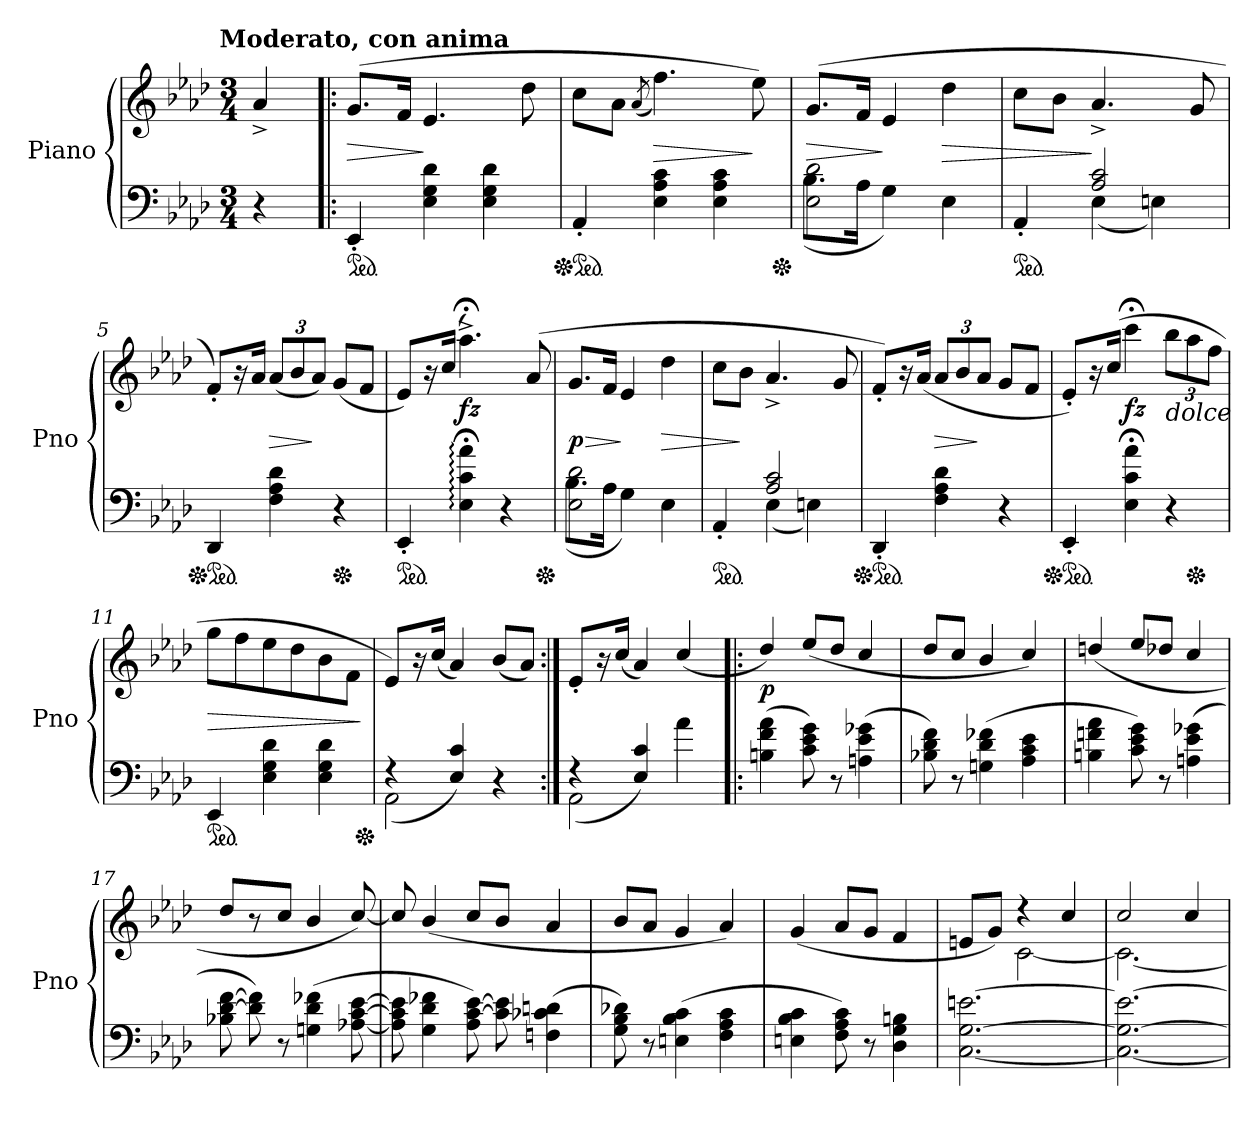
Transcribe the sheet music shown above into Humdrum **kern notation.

**kern	**kern	**dynam
*part1	*part1	*part1
*staff2	*staff1	*staff1/2
*I"Piano	*	*
*I'Pno	*	*
*clefF4	*clefG2	*
*k[b-e-a-d-]	*k[b-e-a-d-]	*
*A-:	*A-:	*
!!LO:TX:omd:t=Moderato, con anima
*M3/4	*M3/4	*
*MM126	*MM126	*
=	=	=
4r	4a-^	.
=1!|:	=1!|:	=1!|:
*ped	*	*
4EE-'	(>8.gL	>
.	16fJk	.
4E- 4G 4d-	4.e-	]
4E- 4G 4d-	.	.
.	8dd-	.
=2	=2	=2
*Xped	*	*
*ped	*	*
4AA-'	8ccL	.
.	8a-J	.
.	(8qa-/	.
4E- 4A- 4c	4.ff)	>
4E- 4A- 4c	.	.
.	8ee-)	]
*Xped	*	*
=3	=3	=3
*^	*	*
2E-\ 2d-\	(>8.B-L	(>8.gL	>
.	16A-Jk	16fJk	.
.	4G)	4e-	]
4ryy	4E-	4dd-	>
=4	=4	=4	=4
*ped	*	*	*
4ryy	4AA-'/	8ccL	.
.	.	8b-J	.
2A- 2c	(4E-	4.a-^	]
.	4En)	.	.
.	.	8g	.
*v	*v	*	*
=5	=5	=5
*Xped	*	*
*ped	*	*
4DD-	8f'L)	.
.	16r	.
.	16a-Jk	.
4F 4A- 4d-	(12a-L	>
.	12b-	.
.	12a-J)	]
*Xped	*	*
4r	(8gL	.
.	8fJ	.
=6	=6	=6
*ped	*	*
4EE-'	8e-L)	.
.	16r	.
.	(>16ccJk	.
4E-;<: 4c;<: 4a-;<:	4.aa-;<^)	fz
4r	.	.
.	(>8a-	.
*Xped	*	*
=7	=7	=7
*^	*	*
2E-\ 2d-\	(>8.B-L	8.gL	> p
.	16A-Jk	16fJk	.
.	4G)	4e-	]
4ryy	4E-	4dd-	>
=8	=8	=8	=8
*ped	*	*	*
4ryy	4AA-'/	8ccL	.
.	.	8b-J	]
2A- 2c	(4E-	4.a-^	.
.	4En)	.	.
.	.	8g	.
*v	*v	*	*
=9	=9	=9
*Xped	*	*
*ped	*	*
4DD-'	8f'L)	.
.	16r	.
.	(16a-Jk	.
4F 4A- 4d-	12a-L	>
.	12b-	.
.	12a-J	]
4r	8gL	.
.	8fJ	.
=10	=10	=10
*Xped	*	*
*ped	*	*
4EE-'	8e-'L)	.
.	16r	.
.	(>16ccJk	.
4E-;< 4c;< 4a-;<	4ccc;<	fz
!	!LO:TX:b:i:t=dolce	!
4r	12bb-L	.
*Xped	*	*
.	12aa-	.
.	12ffJ	.
=11	=11	=11
*ped	*	*
4EE-	8ggL	>
.	8ff	.
4E- 4G 4d-	8ee-	.
.	8dd-	.
4E- 4G 4d-	8b-	.
.	8fJ	.
.	.	]
*Xped	*	*
=12	=12	=12
*^	*	*
4r	(2AA-	8e-L)	.
.	.	16r	.
.	.	(16ccJk	.
4E- 4c)	.	4a-)	.
4r	4ryy	(8b-L	.
.	.	8a-J)	.
=13:|!	=13:|!	=13:|!	=13:|!
4r	(2AA-	8e-'L	.
.	.	16r	.
.	.	(16ccJk	.
4E- 4c)	.	4a-)	.
4ryy	4a-\	(4cc/	.
=14!|:	=14!|:	=14!|:	=14!|:
!LO:TX:b:i:t=legato	!	!	!
*v	*v	*	*
(<4Bn\ 4f\ 4a-\	4dd-/)	p
8c\ 8e-\ 8g\)	(>8ee-/L	.
8r	8dd-/J	.
(<4An\ 4e-\ 4g-X\	4cc/	.
=15	=15	=15
8B-X\ 8d-\ 8f\)	8dd-/L	.
8r	8cc/J	.
(<4Gn\ 4d-\ 4f-X\	4b-/	.
4A-\ 4c\ 4e-\	4cc/)	.
=16	=16	=16
4Bn\ 4fn\ 4a-\	(>4ddn/	.
8c\ 8e-\ 8g\)	8ee-/L	.
8r	8dd-X/J	.
(<4An\ 4e-\ 4g-X\	4cc/	.
=17	=17	=17
8B-X\ [8d-\ [8f\	8dd-/L	.
8d-] 8f])	8r	.
8r	8cc/J	.
(<4Gn\ 4d-\ 4f-X\	4b-/	.
[8A-X\ [8c\ [8e-\	[8cc/)	.
=18	=18	=18
8A-]\ 8c]\ 8e-]\	8cc/]	.
4G\ 4d-\ 4f-X\	(>4b-/	.
8A-\ [8c\ [8e-\)	8cc/L	.
8c] 8e-]	8b-/J	.
(4Fn\ 4c-X\ 4dn\	4a-/	.
=19	=19	=19
8G 8B- 8d-X)	8b-L	.
8r	8a-J	.
(4En 4B- 4c	4g	.
4F 4A- 4c	4a-)	.
=20	=20	=20
4En 4B- 4c	(4g	.
8F 8A- 8c)	8a-L	.
8r	8gJ	.
4D- 4G 4Bn	4f	.
=21	=21	=21
*	*^	*
[2.C [2.G [2.en	8enL	4ryy	.
.	8gJ)	.	.
.	4r	[2c	.
.	4cc	.	.
=22	=22	=22	=22
2.C_ 2.G_ 2.e_	2cc	2.c_	.
.	4cc	.	.
*	*v	*v	*
=	=	=
*-	*-	*-
